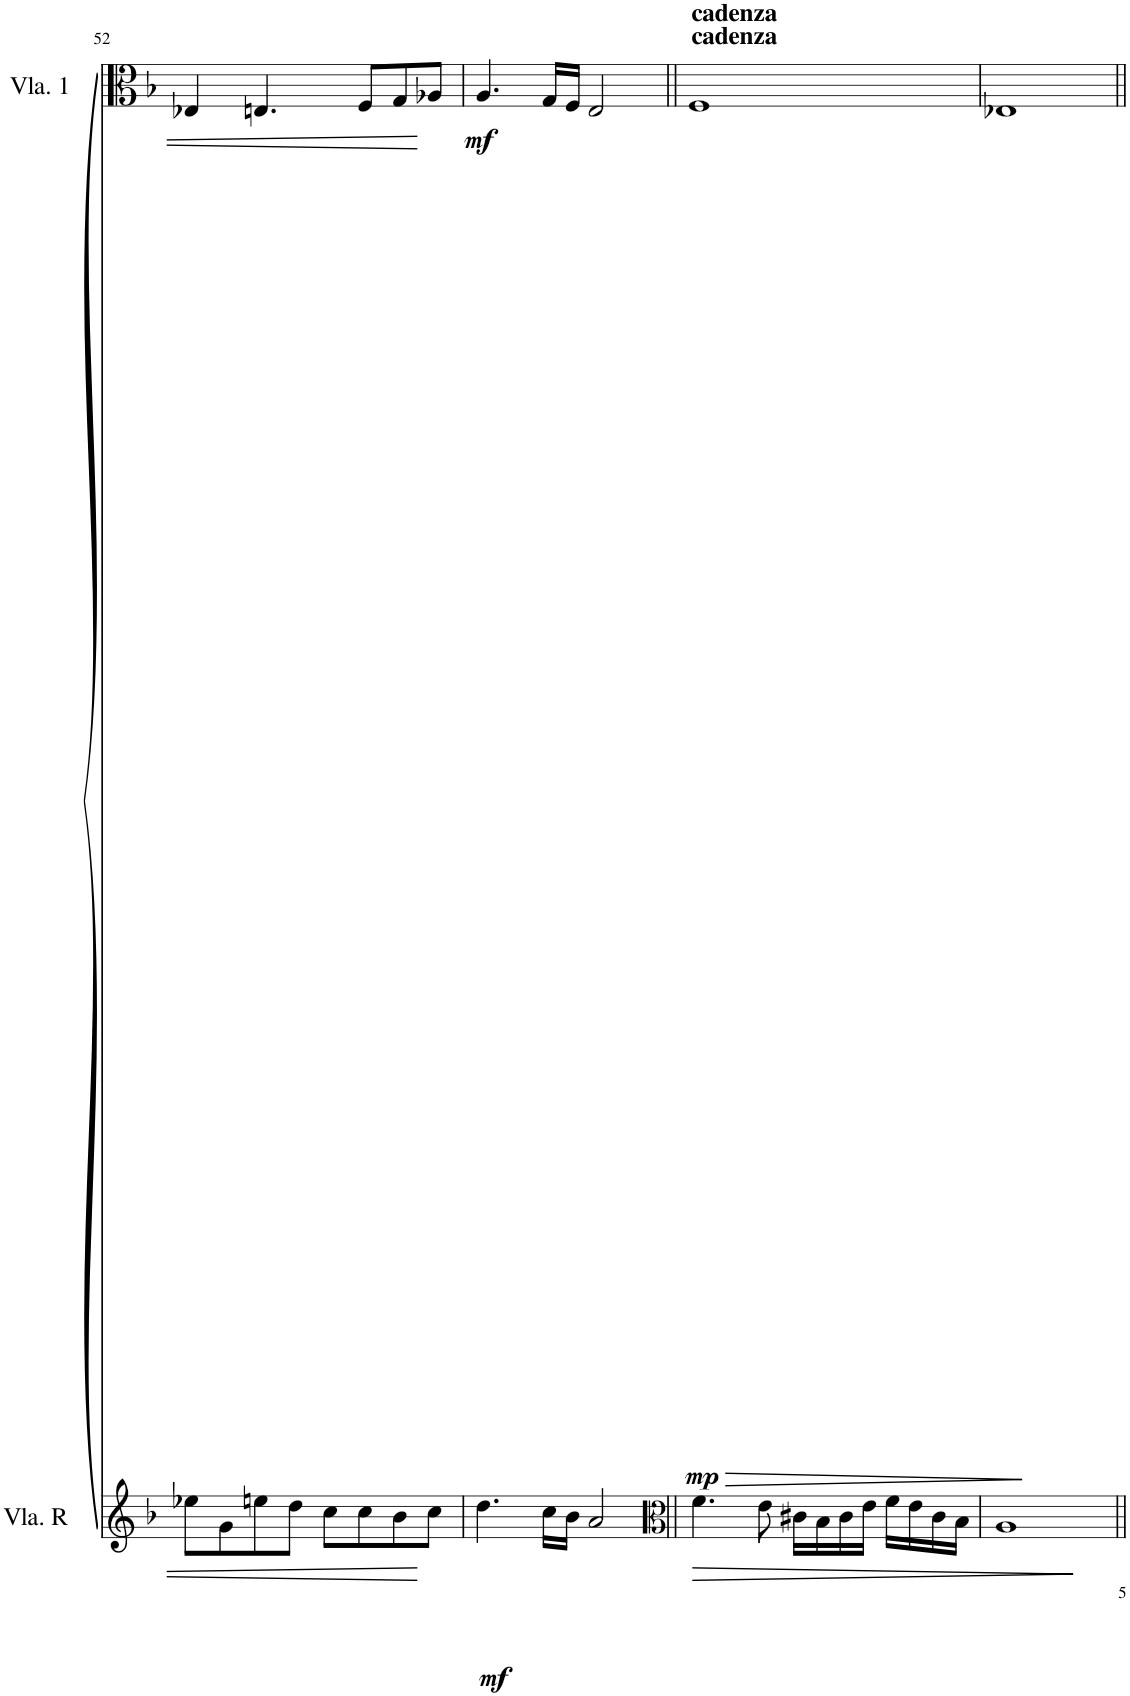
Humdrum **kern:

**kern	**dynam	**kern	**dynam
*part2	*part2	*part1	*part1
*staff2	*staff2	*staff1	*staff1
*I"Viola Rebel	*	*I"Viola 1	*
*I'Vla. R	*	*I'Vla. 1	*
!!LO:PB:g=z
*clefG2	*	*clefC3	*
*k[b-]	*	*k[b-]	*
*M4/4	*	*M4/4	*
=52	=52	=52	=52
8ee-X\L	.	4E-X/	.
8g\	.	.	.
8een\	.	4.En/	.
8dd\J	.	.	.
8cc\L	.	.	.
8cc\	.	8F/L	.
8b-\	.	8G/	.
8cc\J	.	8A-X/J	.
=53	=53	=53	=53
!	!LO:DY:b	!	!LO:DY:b
4.dd\	mf	4.A/	mf
16cc\LL	.	16G/LL	.
16b-\JJ	.	16F/JJ	.
2a/	.	2E/	.
=54||	=54||	=54||	=54||
*clefC3	*	*	*
!	!	!LO:TX:a:B:t=cadenza	!
!	!	!LO:TX:a:B:t=cadenza	!
!	!LO:HP:b	!	!LO:HP:b
!	!	!	!LO:DY:n=1:b
4.f\	>	1F	> mp
8e\	.	.	.
16c#X\LL	.	.	.
16B-\	.	.	.
16c#\	.	.	.
16e\JJ	.	.	.
16f\LL	.	.	.
16e\	.	.	.
16c#\	.	.	.
16B-\JJ	.	.	.
.	]	.	]
=55	=55	=55	=55
1A	.	1E-X	.
=||	=||	=||	=||
*-	*-	*-	*-
